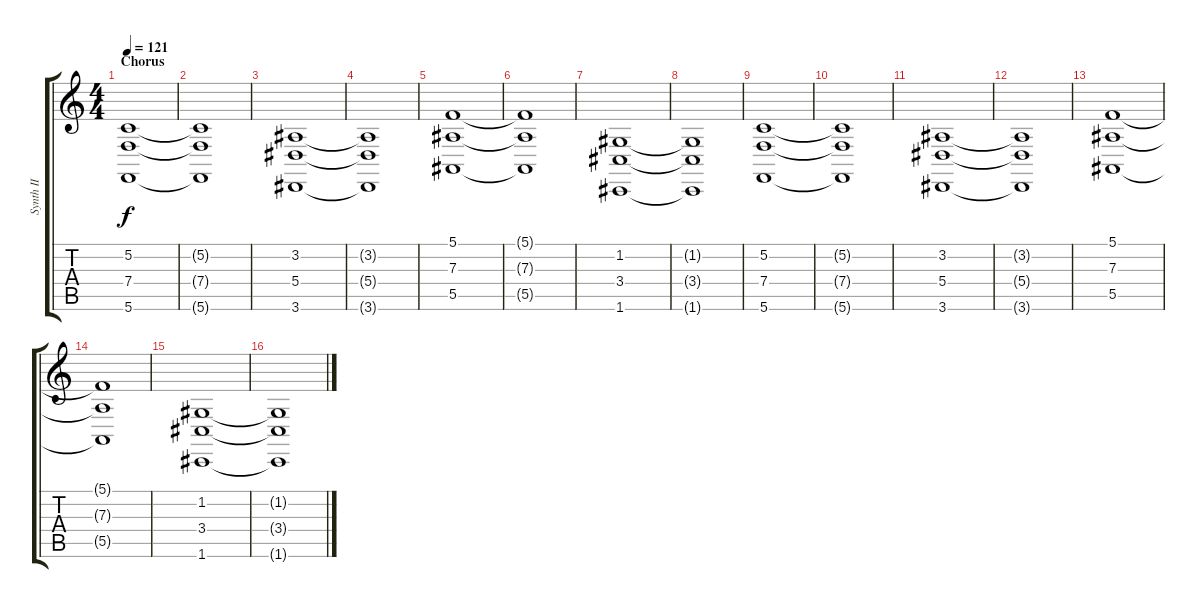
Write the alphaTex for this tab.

\track ("Synth II" "Synth II") {instrument synthstrings1}
\staff {score tabs}
\tuning (C4 G3 Eb3 Bb2 F2 C2) {hide}
\ts (4 4)
\section ("" "Chorus")
\tempo 121
\clef g2
\ks c
(5.2 7.4 5.6).1{dy f} |
(5.2{t} 7.4{t} 5.6{t}).1 |
(3.2 5.4 3.6).1 |
(3.2{t} 5.4{t} 3.6{t}).1 |
(5.1 7.3 5.5).1 |
(5.1{t} 7.3{t} 5.5{t}).1 |
(1.2 3.4 1.6).1 |
(1.2{t} 3.4{t} 1.6{t}).1 |
(5.2 7.4 5.6).1 |
(5.2{t} 7.4{t} 5.6{t}).1 |
(3.2 5.4 3.6).1 |
(3.2{t} 5.4{t} 3.6{t}).1 |
(5.1 7.3 5.5).1 |
(5.1{t} 7.3{t} 5.5{t}).1 |
(1.2 3.4 1.6).1 |
(1.2{t} 3.4{t} 1.6{t}).1
